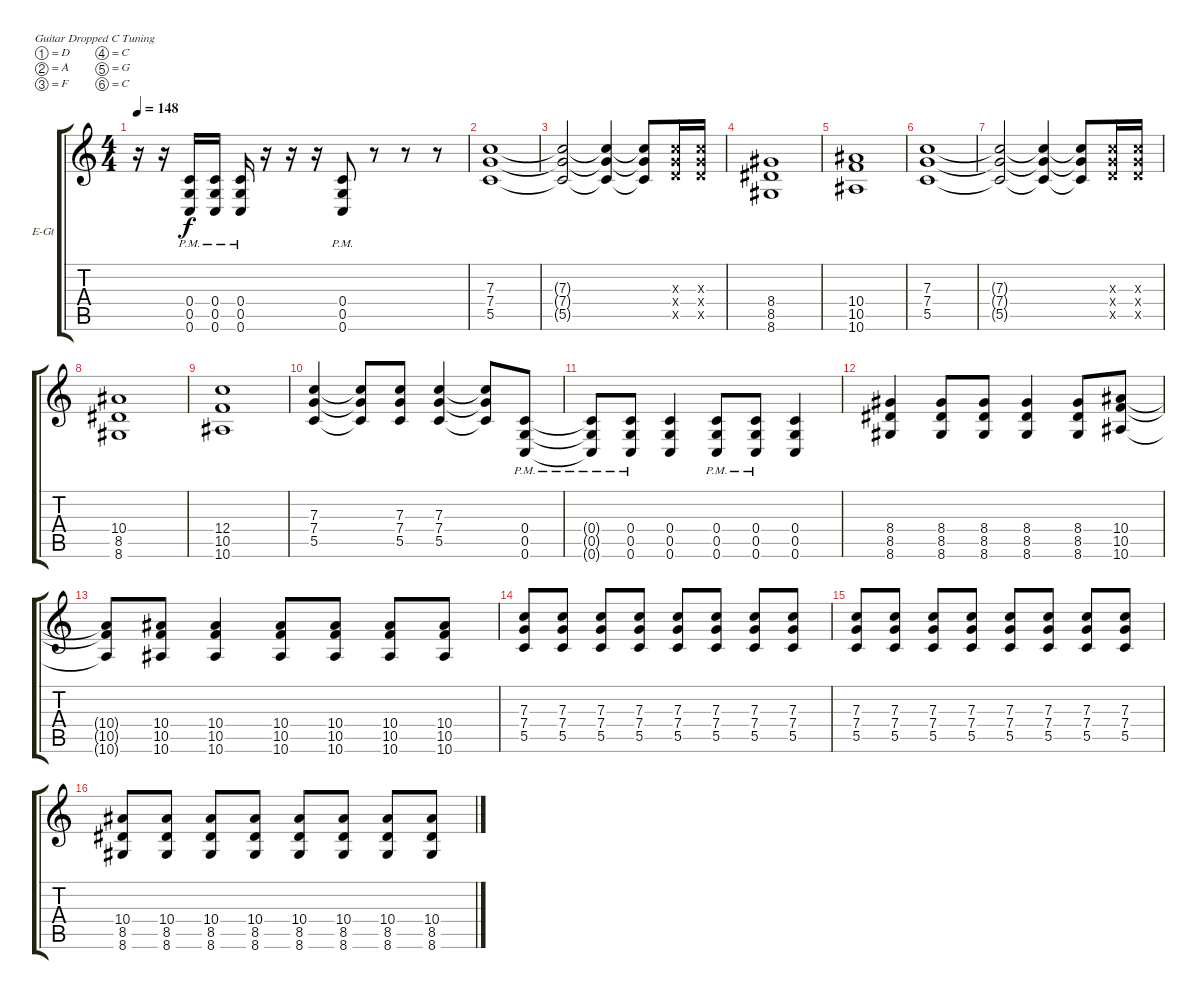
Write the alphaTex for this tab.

\bracketExtendMode groupsimilarinstruments
\firstSystemTrackNameOrientation horizontal
\otherSystemsTrackNameOrientation horizontal
\track ("Rhythmic Guitar" "E-Gt") {instrument distortionguitar}
\staff {score tabs}
\tuning (D4 A3 F3 C3 G2 C2)
\ts (4 4)
\tempo 148
\clef g2
\ks c
r.16{dy f} r.16 (0.4{pm} 0.5{pm} 0.6{pm}).16 (0.4{pm} 0.5{pm} 0.6{pm}).16 (0.4{pm} 0.5{pm} 0.6{pm}).16 r.16 r.16 r.16 (0.4{pm} 0.5{pm} 0.6{pm}).8 r.8 r.8 r.8 |
(7.3 7.4 5.5).1 |
(7.3{t} 7.4{t} 5.5{t}).2 (7.3{t} 7.4{t} 5.5{t}).4 (7.3{t} 7.4{t} 5.5{t}).8 (7.3{x} 7.4{x} 7.5{x}).16 (7.3{x} 7.4{x} 7.5{x}).16 |
(8.4 8.5 8.6).1 |
(10.4 10.5 10.6).1 |
(7.3 7.4 5.5).1 |
(7.3{t} 7.4{t} 5.5{t}).2 (7.3{t} 7.4{t} 5.5{t}).4 (7.3{t} 7.4{t} 5.5{t}).8 (7.3{x} 7.4{x} 7.5{x}).16 (7.3{x} 7.4{x} 7.5{x}).16 |
(10.4 8.5 8.6).1 |
(12.4 10.5 10.6).1 |
(7.3 7.4 5.5).4 (7.3{t} 7.4{t} 5.5{t}).8 (7.3 7.4 5.5).8 (7.3 7.4 5.5).4 (7.3{t} 7.4{t} 5.5{t}).8 (0.4{pm} 0.5{pm} 0.6{pm}).8 |
(0.4{pm t} 0.5{pm t} 0.6{pm t}).8 (0.4{pm} 0.5{pm} 0.6{pm}).8 (0.4 0.5 0.6).4 (0.4{pm} 0.5{pm} 0.6{pm}).8 (0.4{pm} 0.5{pm} 0.6{pm}).8 (0.4 0.5 0.6).4 |
(8.4 8.5 8.6).4 (8.4 8.5 8.6).8 (8.4 8.5 8.6).8 (8.4 8.5 8.6).4 (8.4 8.5 8.6).8 (10.4 10.5 10.6).8 |
(10.4{t} 10.5{t} 10.6{t}).8 (10.4 10.5 10.6).8 (10.4 10.5 10.6).4 (10.4 10.5 10.6).8 (10.4 10.5 10.6).8 (10.4 10.5 10.6).8 (10.4 10.5 10.6).8 |
(7.3 7.4 5.5).8 (7.3 7.4 5.5).8 (7.3 7.4 5.5).8 (7.3 7.4 5.5).8 (7.3 7.4 5.5).8 (7.3 7.4 5.5).8 (7.3 7.4 5.5).8 (7.3 7.4 5.5).8 |
(7.3 7.4 5.5).8 (7.3 7.4 5.5).8 (7.3 7.4 5.5).8 (7.3 7.4 5.5).8 (7.3 7.4 5.5).8 (7.3 7.4 5.5).8 (7.3 7.4 5.5).8 (7.3 7.4 5.5).8 |
(10.4 8.5 8.6).8 (10.4 8.5 8.6).8 (10.4 8.5 8.6).8 (10.4 8.5 8.6).8 (10.4 8.5 8.6).8 (10.4 8.5 8.6).8 (10.4 8.5 8.6).8 (10.4 8.5 8.6).8
